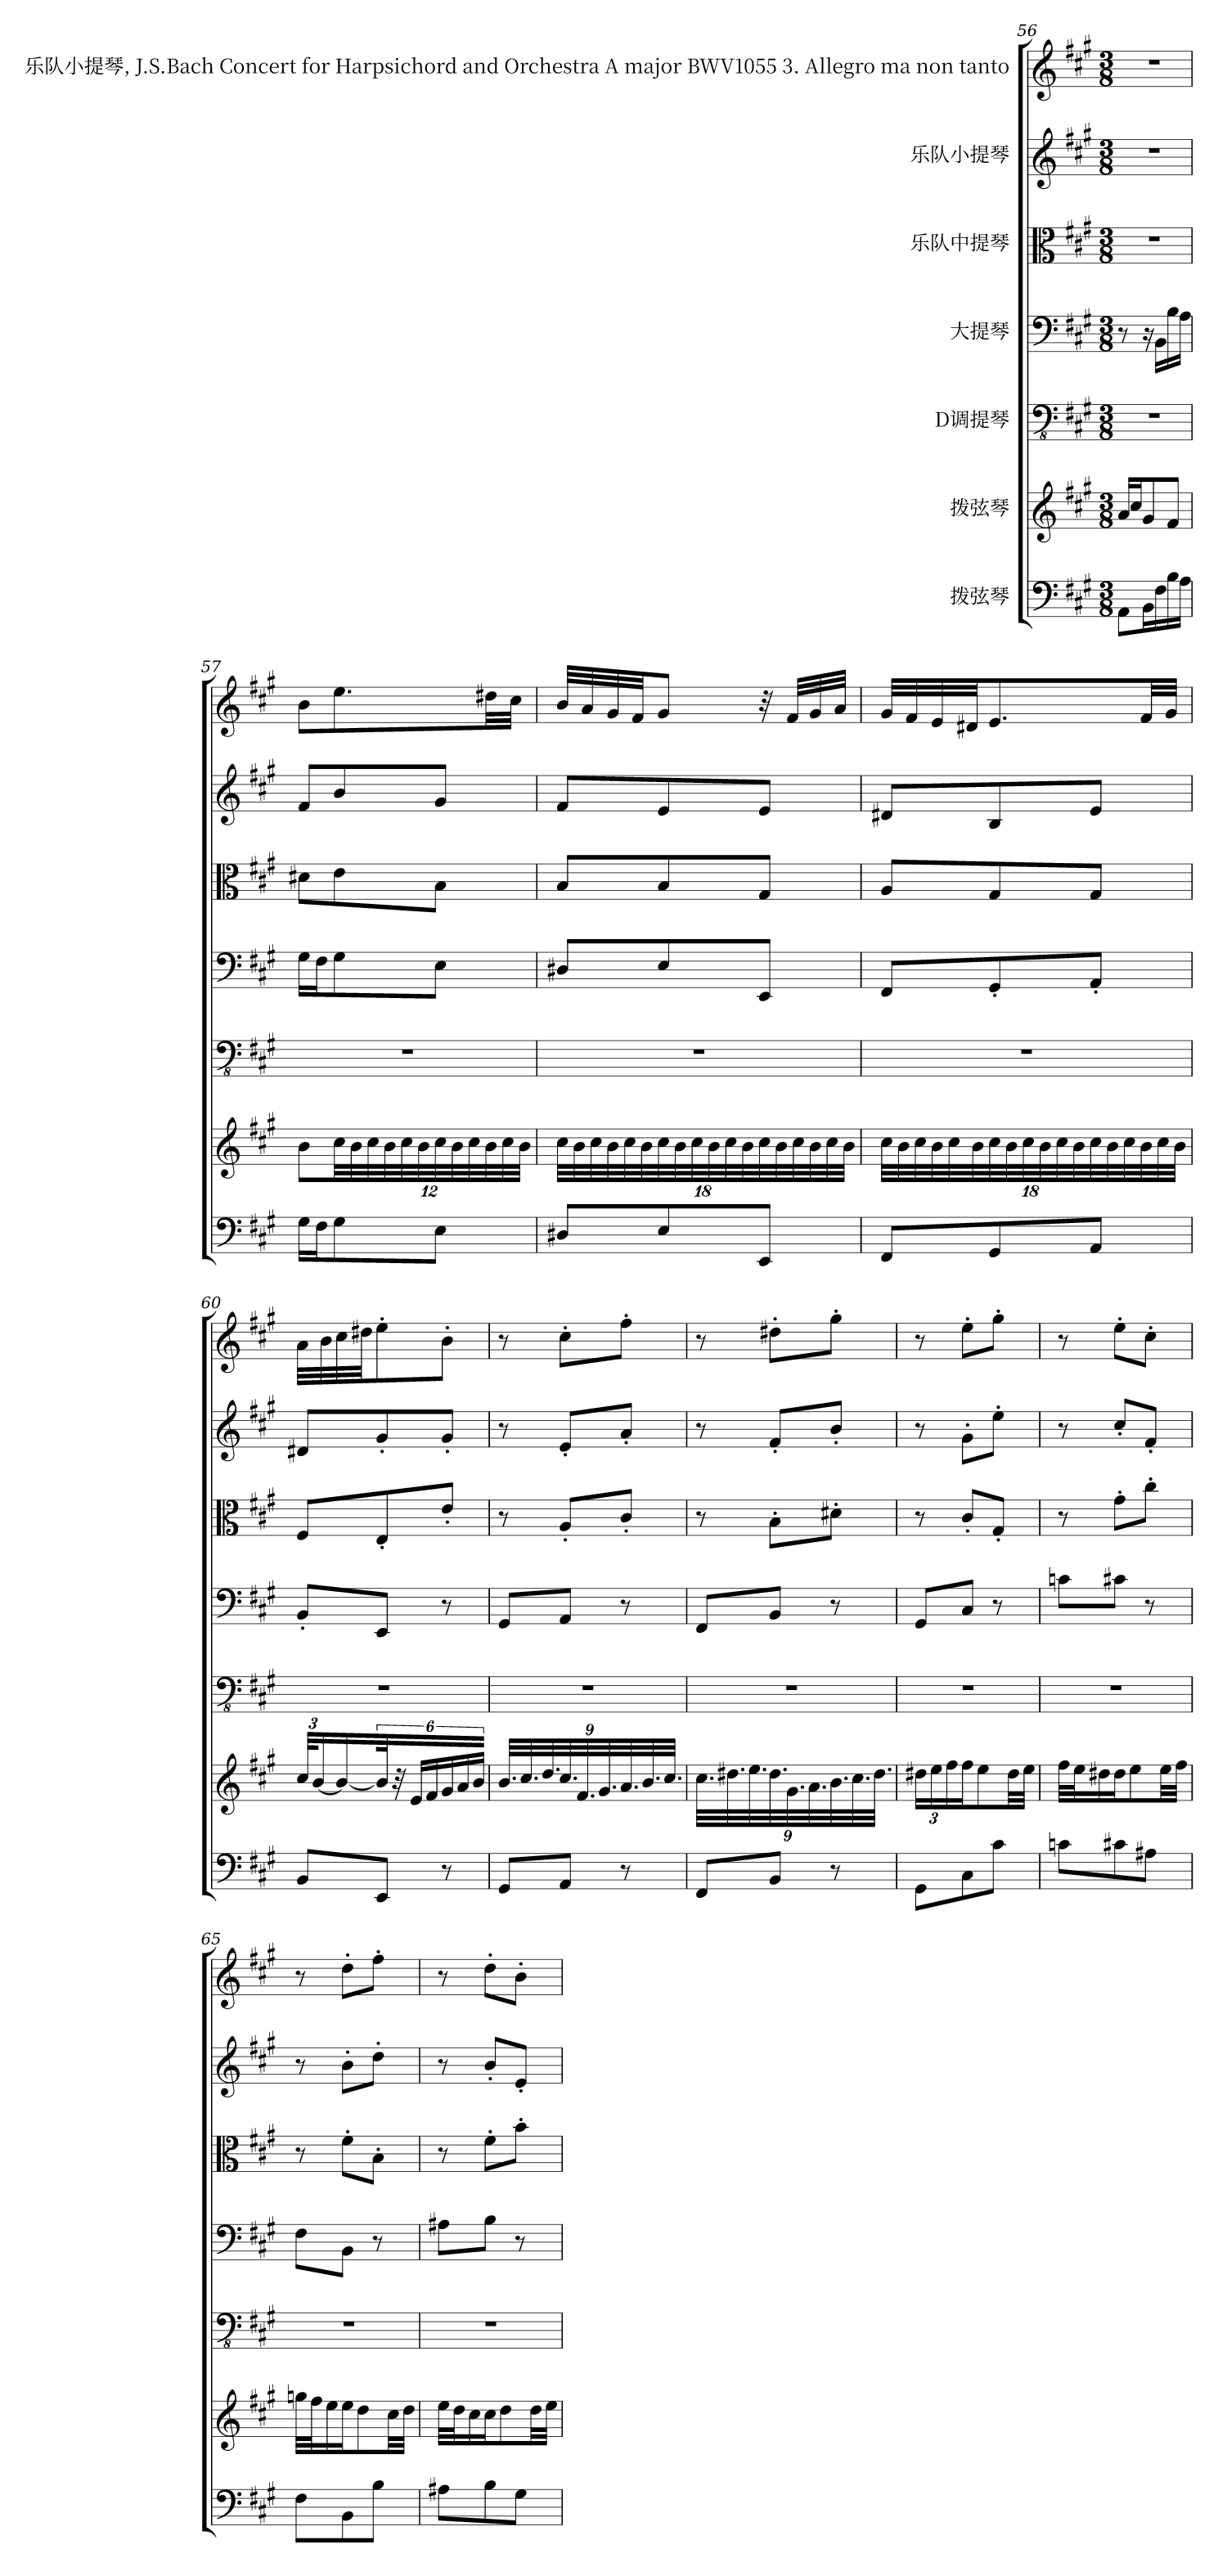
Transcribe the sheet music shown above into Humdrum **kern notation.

**kern	**kern	**kern	**kern	**kern	**kern	**kern
*part7	*part6	*part5	*part4	*part3	*part2	*part1
*staff7	*staff6	*staff5	*staff4	*staff3	*staff2	*staff1
*I"拨弦琴	*I"拨弦琴	*I"D调提琴	*I"大提琴	*I"乐队中提琴	*I"乐队小提琴	*I"乐队小提琴, J.S.Bach Concert for Harpsichord and Orchestra A major BWV1055 3. Allegro ma non tanto
!!LO:PB:g=z
*clefF4	*clefG2	*clefFv4	*clefF4	*clefC3	*clefG2	*clefG2
*	*	*ITrd7c12	*	*	*	*
*k[f#c#g#]	*k[f#c#g#]	*k[f#c#g#]	*k[f#c#g#]	*k[f#c#g#]	*k[f#c#g#]	*k[f#c#g#]
*M3/8	*M3/8	*M3/8	*M3/8	*M3/8	*M3/8	*M3/8
=56	=56	=56	=56	=56	=56	=56
8AA\L	16a/LL	4.r	8r	4.r	4.r	4.r
.	16cc#/J	.	.	.	.	.
16BB\L	8g#/	.	16r	.	.	.
16F#\	.	.	16BB\LL	.	.	.
16B\	8f#/J	.	16B\	.	.	.
16A\JJ	.	.	16A\JJ	.	.	.
=57	=57	=57	=57	=57	=57	=57
16G#\LL	8b\L	4.r	16G#\LL	8d#X\L	8f#/L	8b\L
16F#\J	.	.	16F#\J	.	.	.
*	*Xbrackettup	*	*	*	*	*
8G#\	48cc#\LL	.	8G#\	8e\	8b/	8.ee\
.	48b\	.	.	.	.	.
.	48cc#\	.	.	.	.	.
.	48b\	.	.	.	.	.
.	48cc#\	.	.	.	.	.
.	48b\	.	.	.	.	.
8E\J	48cc#\	.	8E\J	8B\J	8g#/J	.
.	48b\	.	.	.	.	.
.	48cc#\	.	.	.	.	.
.	48b\	.	.	.	.	32dd#X\LL
.	48cc#\	.	.	.	.	.
.	.	.	.	.	.	32cc#\JJJ
.	48b\JJJ	.	.	.	.	.
=58	=58	=58	=58	=58	=58	=58
8D#X/L	48cc#\LLL	4.r	8D#X/L	8B/L	8f#/L	32b/LLL
.	48b\	.	.	.	.	.
.	.	.	.	.	.	32a/
.	48cc#\	.	.	.	.	.
.	48b\	.	.	.	.	32g#/
.	48cc#\	.	.	.	.	.
.	.	.	.	.	.	32f#/JJ
.	48b\	.	.	.	.	.
8E/	48cc#\	.	8E/	8B/	8e/	8g#/J
.	48b\	.	.	.	.	.
.	48cc#\	.	.	.	.	.
.	48b\	.	.	.	.	.
.	48cc#\	.	.	.	.	.
.	48b\	.	.	.	.	.
8EE/J	48cc#\	.	8EE/J	8G#/J	8e/J	32r
.	48b\	.	.	.	.	.
.	.	.	.	.	.	32f#/LLL
.	48cc#\	.	.	.	.	.
.	48b\	.	.	.	.	32g#/
.	48cc#\	.	.	.	.	.
.	.	.	.	.	.	32a/JJJ
.	48b\JJJ	.	.	.	.	.
!!LO:PB:g=z
=59	=59	=59	=59	=59	=59	=59
8FF#/L	48cc#\LLL	4.r	8FF#/L	8A/L	8d#X/L	32g#/LLL
.	48b\	.	.	.	.	.
.	.	.	.	.	.	32f#/
.	48cc#\	.	.	.	.	.
.	48b\	.	.	.	.	32e/
.	48cc#\	.	.	.	.	.
.	.	.	.	.	.	32d#X/JJ
.	48b\	.	.	.	.	.
8GG#/	48cc#\	.	8GG#'/	8G#/	8B/	8.e/
.	48b\	.	.	.	.	.
.	48cc#\	.	.	.	.	.
.	48b\	.	.	.	.	.
.	48cc#\	.	.	.	.	.
.	48b\	.	.	.	.	.
8AA/J	48cc#\	.	8AA'/J	8G#/J	8e/J	.
.	48b\	.	.	.	.	.
.	48cc#\	.	.	.	.	.
.	48b\	.	.	.	.	32f#/LL
.	48cc#\	.	.	.	.	.
.	.	.	.	.	.	32g#/JJJ
.	48b\JJJ	.	.	.	.	.
=60	=60	=60	=60	=60	=60	=60
8BB/L	48cc#\KLL	4.r	8BB'/L	8F#/L	8d#X/L	32a\LLL
.	[24b\	.	.	.	.	.
.	.	.	.	.	.	32b\
.	16b\_	.	.	.	.	32cc#\
.	.	.	.	.	.	32dd#X\JJ
*	*brackettup	*	*	*	*	*
8EE/J	48b\JJk]	.	8EE/J	8E'/	8g#'/	8ee'\
.	48r	.	.	.	.	.
.	24e/LL	.	.	.	.	.
.	24f#/	.	.	.	.	.
*	*Xbrackettup	*	*	*	*	*
8r	24g#/	.	8r	8e'/J	8g#'/J	8b'\J
.	24a/	.	.	.	.	.
.	24b/JJ	.	.	.	.	.
!!LO:PB:g=z
=61	=61	=61	=61	=61	=61	=61
8GG#/L	36.b/LLL	4.r	8GG#/L	8r	8r	8r
.	36.cc#/	.	.	.	.	.
.	36.dd/	.	.	.	.	.
8AA/J	36.cc#/	.	8AA/J	8A'/L	8e'/L	8cc#'\L
.	36.f#/	.	.	.	.	.
.	36.g#/	.	.	.	.	.
8r	36.a/	.	8r	8c#'/J	8a'/J	8ff#'\J
.	36.b/	.	.	.	.	.
.	36.cc#/JJJ	.	.	.	.	.
=62	=62	=62	=62	=62	=62	=62
8FF#/L	36.cc#\LLL	4.r	8FF#/L	8r	8r	8r
.	36.dd#X\	.	.	.	.	.
.	36.ee\	.	.	.	.	.
8BB/J	36.dd#\	.	8BB/J	8B'\L	8f#'/L	8dd#X'\L
.	36.g#\	.	.	.	.	.
.	36.a\	.	.	.	.	.
8r	36.b\	.	8r	8d#X'\J	8b'/J	8gg#'\J
.	36.cc#\	.	.	.	.	.
.	36.dd#\JJJ	.	.	.	.	.
=63	=63	=63	=63	=63	=63	=63
8GG#\L	24dd#X\LL	4.r	8GG#/L	8r	8r	8r
.	24ee\	.	.	.	.	.
.	24ff#\	.	.	.	.	.
8C#\	16ff#\J	.	8C#/J	8c#'/L	8g#'\L	8ee'\L
.	8ee\	.	.	.	.	.
8c#\J	.	.	8r	8G#'/J	8ee'\J	8gg#'\J
.	32dd#\LL	.	.	.	.	.
.	32ee\JJJ	.	.	.	.	.
!!LO:PB:g=z
=64	=64	=64	=64	=64	=64	=64
8cn\L	32ff#\LLL	4.r	8cn\L	8r	8r	8r
.	32ee\J	.	.	.	.	.
.	16dd#X\	.	.	.	.	.
8c#X\	16dd#\J	.	8c#X\J	8g#'\L	8cc#'/L	8ee'\L
.	8ee\	.	.	.	.	.
8A#X\J	.	.	8r	8cc#'\J	8f#'/J	8cc#'\J
.	32ee\LL	.	.	.	.	.
.	32ff#\JJJ	.	.	.	.	.
=65	=65	=65	=65	=65	=65	=65
8F#\L	32ggn\LLL	4.r	8F#\L	8r	8r	8r
.	32ff#\J	.	.	.	.	.
.	16ee\	.	.	.	.	.
8BB\	16ee\J	.	8BB\J	8f#'\L	8b'\L	8dd'\L
.	8dd\	.	.	.	.	.
8B\J	.	.	8r	8B'\J	8dd'\J	8ff#'\J
.	32cc#\LL	.	.	.	.	.
.	32dd\JJJ	.	.	.	.	.
=66	=66	=66	=66	=66	=66	=66
8A#X\L	32ee\LLL	4.r	8A#X\L	8r	8r	8r
.	32dd\J	.	.	.	.	.
.	16cc#\	.	.	.	.	.
8B\	16cc#\J	.	8B\J	8f#'\L	8b'/L	8dd'\L
.	8dd\	.	.	.	.	.
8G#\J	.	.	8r	8b'\J	8e'/J	8b'\J
.	32dd\LL	.	.	.	.	.
.	32ee\JJJ	.	.	.	.	.
=	=	=	=	=	=	=
*-	*-	*-	*-	*-	*-	*-
